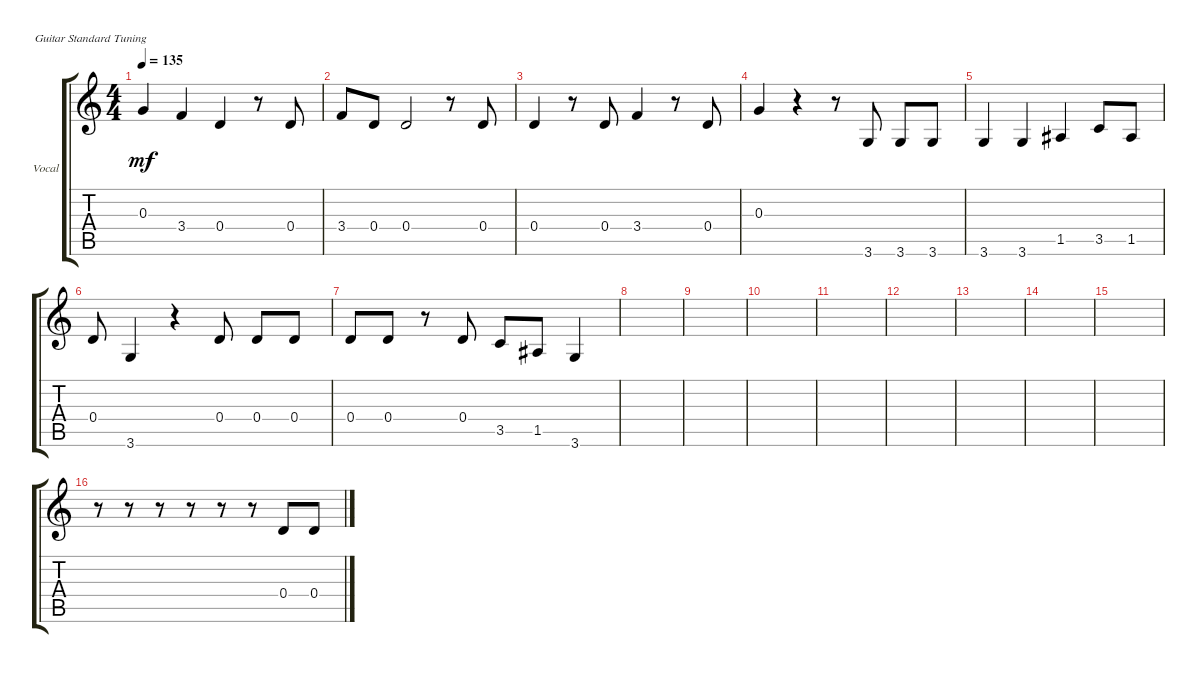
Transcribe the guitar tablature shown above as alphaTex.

\defaultSystemsLayout 4
\bracketExtendMode groupsimilarinstruments
\firstSystemTrackNameOrientation horizontal
\otherSystemsTrackNameOrientation horizontal
\track ("Vocal" "Vocal") {instrument acousticguitarnylon}
\staff {score tabs}
\tuning (E4 B3 G3 D3 A2 E2)
\ts (4 4)
\tempo 135
\clef g2
\ks c
0.3.4{dy mf} 3.4.4 0.4.4 r.8 0.4.8 |
3.4.8 0.4.8 0.4.2 r.8 0.4.8 |
0.4.4 r.8 0.4.8 3.4.4 r.8 0.4.8 |
0.3.4 r.4 r.8 3.6.8 3.6.8 3.6.8 |
3.6.4 3.6.4 1.5.4 3.5.8 1.5.8 |
0.4.8 3.6.4 r.4 0.4.8 0.4.8 0.4.8 |
0.4.8 0.4.8 r.8 0.4.8 3.5.8 1.5.8 3.6.4 |
|
|
|
|
|
|
|
|
r.8 r.8 r.8 r.8 r.8 r.8 0.4.8 0.4.8
